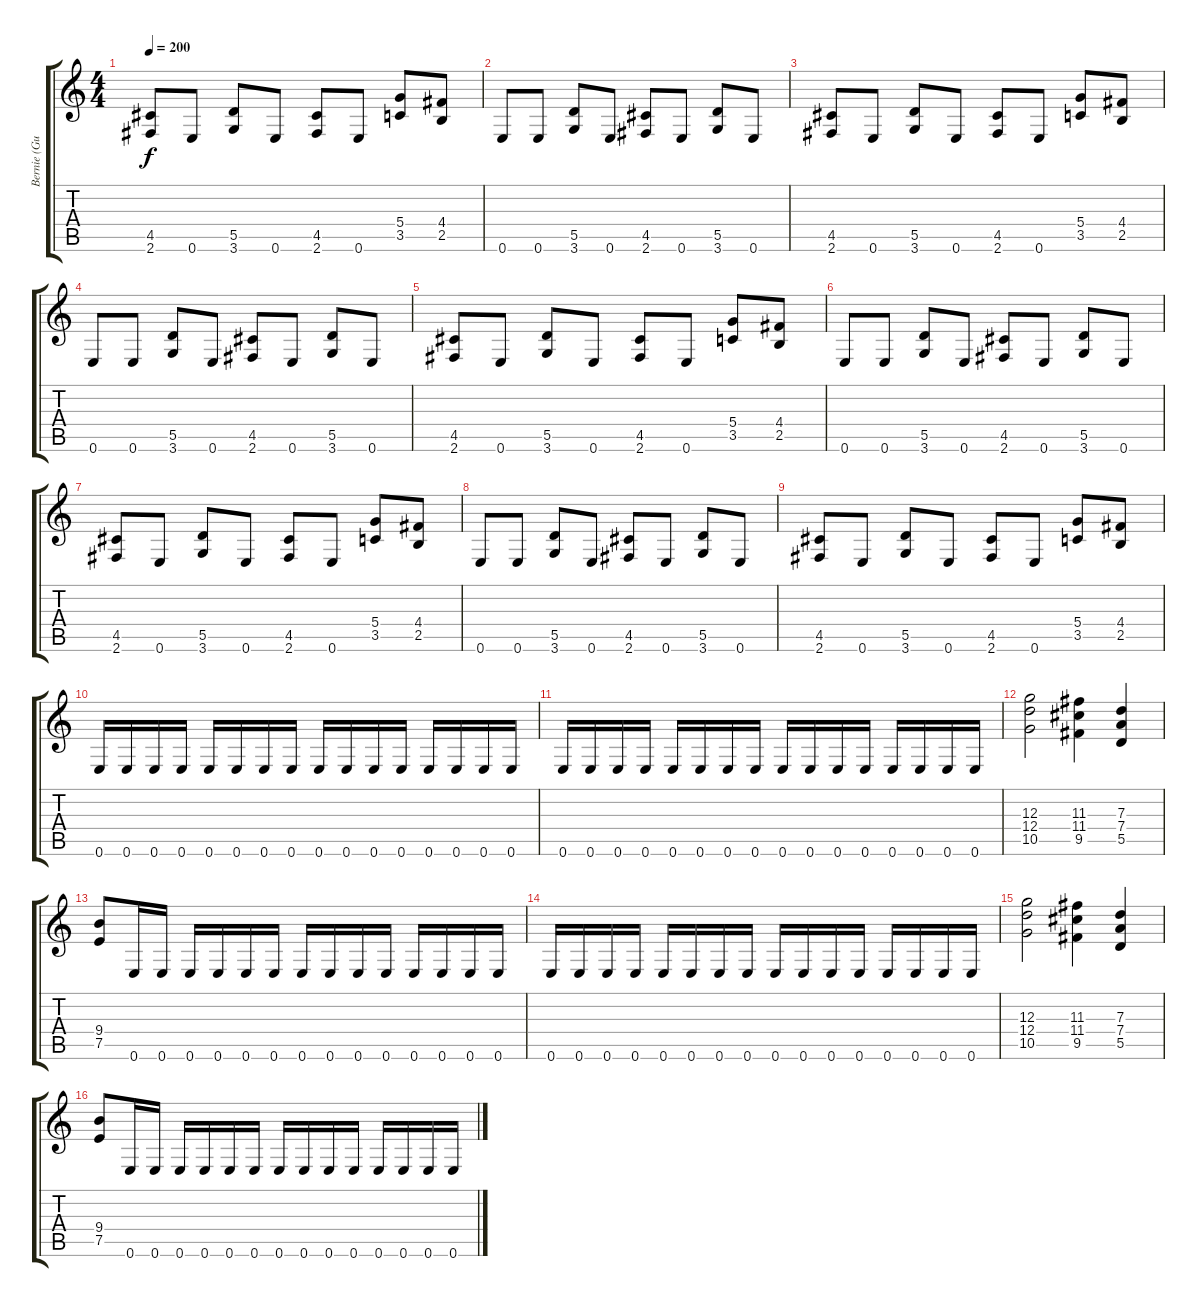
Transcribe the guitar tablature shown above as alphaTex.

\track ("Bernie (Guitar)" "Bernie (Gu") {instrument distortionguitar}
\staff {score tabs}
\tuning (E4 B3 G3 D3 A2 E2) {hide}
\ts (4 4)
\tempo 200
\clef g2
\ks c
(4.5 2.6).8{dy f} 0.6.8 (5.5 3.6).8 0.6.8 (4.5 2.6).8 0.6.8 (5.4 3.5).8 (4.4 2.5).8 |
0.6.8 0.6.8 (5.5 3.6).8 0.6.8 (4.5 2.6).8 0.6.8 (5.5 3.6).8 0.6.8 |
(4.5 2.6).8 0.6.8 (5.5 3.6).8 0.6.8 (4.5 2.6).8 0.6.8 (5.4 3.5).8 (4.4 2.5).8 |
0.6.8 0.6.8 (5.5 3.6).8 0.6.8 (4.5 2.6).8 0.6.8 (5.5 3.6).8 0.6.8 |
(4.5 2.6).8 0.6.8 (5.5 3.6).8 0.6.8 (4.5 2.6).8 0.6.8 (5.4 3.5).8 (4.4 2.5).8 |
0.6.8 0.6.8 (5.5 3.6).8 0.6.8 (4.5 2.6).8 0.6.8 (5.5 3.6).8 0.6.8 |
(4.5 2.6).8 0.6.8 (5.5 3.6).8 0.6.8 (4.5 2.6).8 0.6.8 (5.4 3.5).8 (4.4 2.5).8 |
0.6.8 0.6.8 (5.5 3.6).8 0.6.8 (4.5 2.6).8 0.6.8 (5.5 3.6).8 0.6.8 |
(4.5 2.6).8 0.6.8 (5.5 3.6).8 0.6.8 (4.5 2.6).8 0.6.8 (5.4 3.5).8 (4.4 2.5).8 |
0.6.16 0.6.16 0.6.16 0.6.16 0.6.16 0.6.16 0.6.16 0.6.16 0.6.16 0.6.16 0.6.16 0.6.16 0.6.16 0.6.16 0.6.16 0.6.16 |
0.6.16 0.6.16 0.6.16 0.6.16 0.6.16 0.6.16 0.6.16 0.6.16 0.6.16 0.6.16 0.6.16 0.6.16 0.6.16 0.6.16 0.6.16 0.6.16 |
(12.3 12.4 10.5).2 (11.3 11.4 9.5).4 (7.3 7.4 5.5).4 |
(9.4 7.5).8 0.6.16 0.6.16 0.6.16 0.6.16 0.6.16 0.6.16 0.6.16 0.6.16 0.6.16 0.6.16 0.6.16 0.6.16 0.6.16 0.6.16 |
0.6.16 0.6.16 0.6.16 0.6.16 0.6.16 0.6.16 0.6.16 0.6.16 0.6.16 0.6.16 0.6.16 0.6.16 0.6.16 0.6.16 0.6.16 0.6.16 |
(12.3 12.4 10.5).2 (11.3 11.4 9.5).4 (7.3 7.4 5.5).4 |
(9.4 7.5).8 0.6.16 0.6.16 0.6.16 0.6.16 0.6.16 0.6.16 0.6.16 0.6.16 0.6.16 0.6.16 0.6.16 0.6.16 0.6.16 0.6.16
